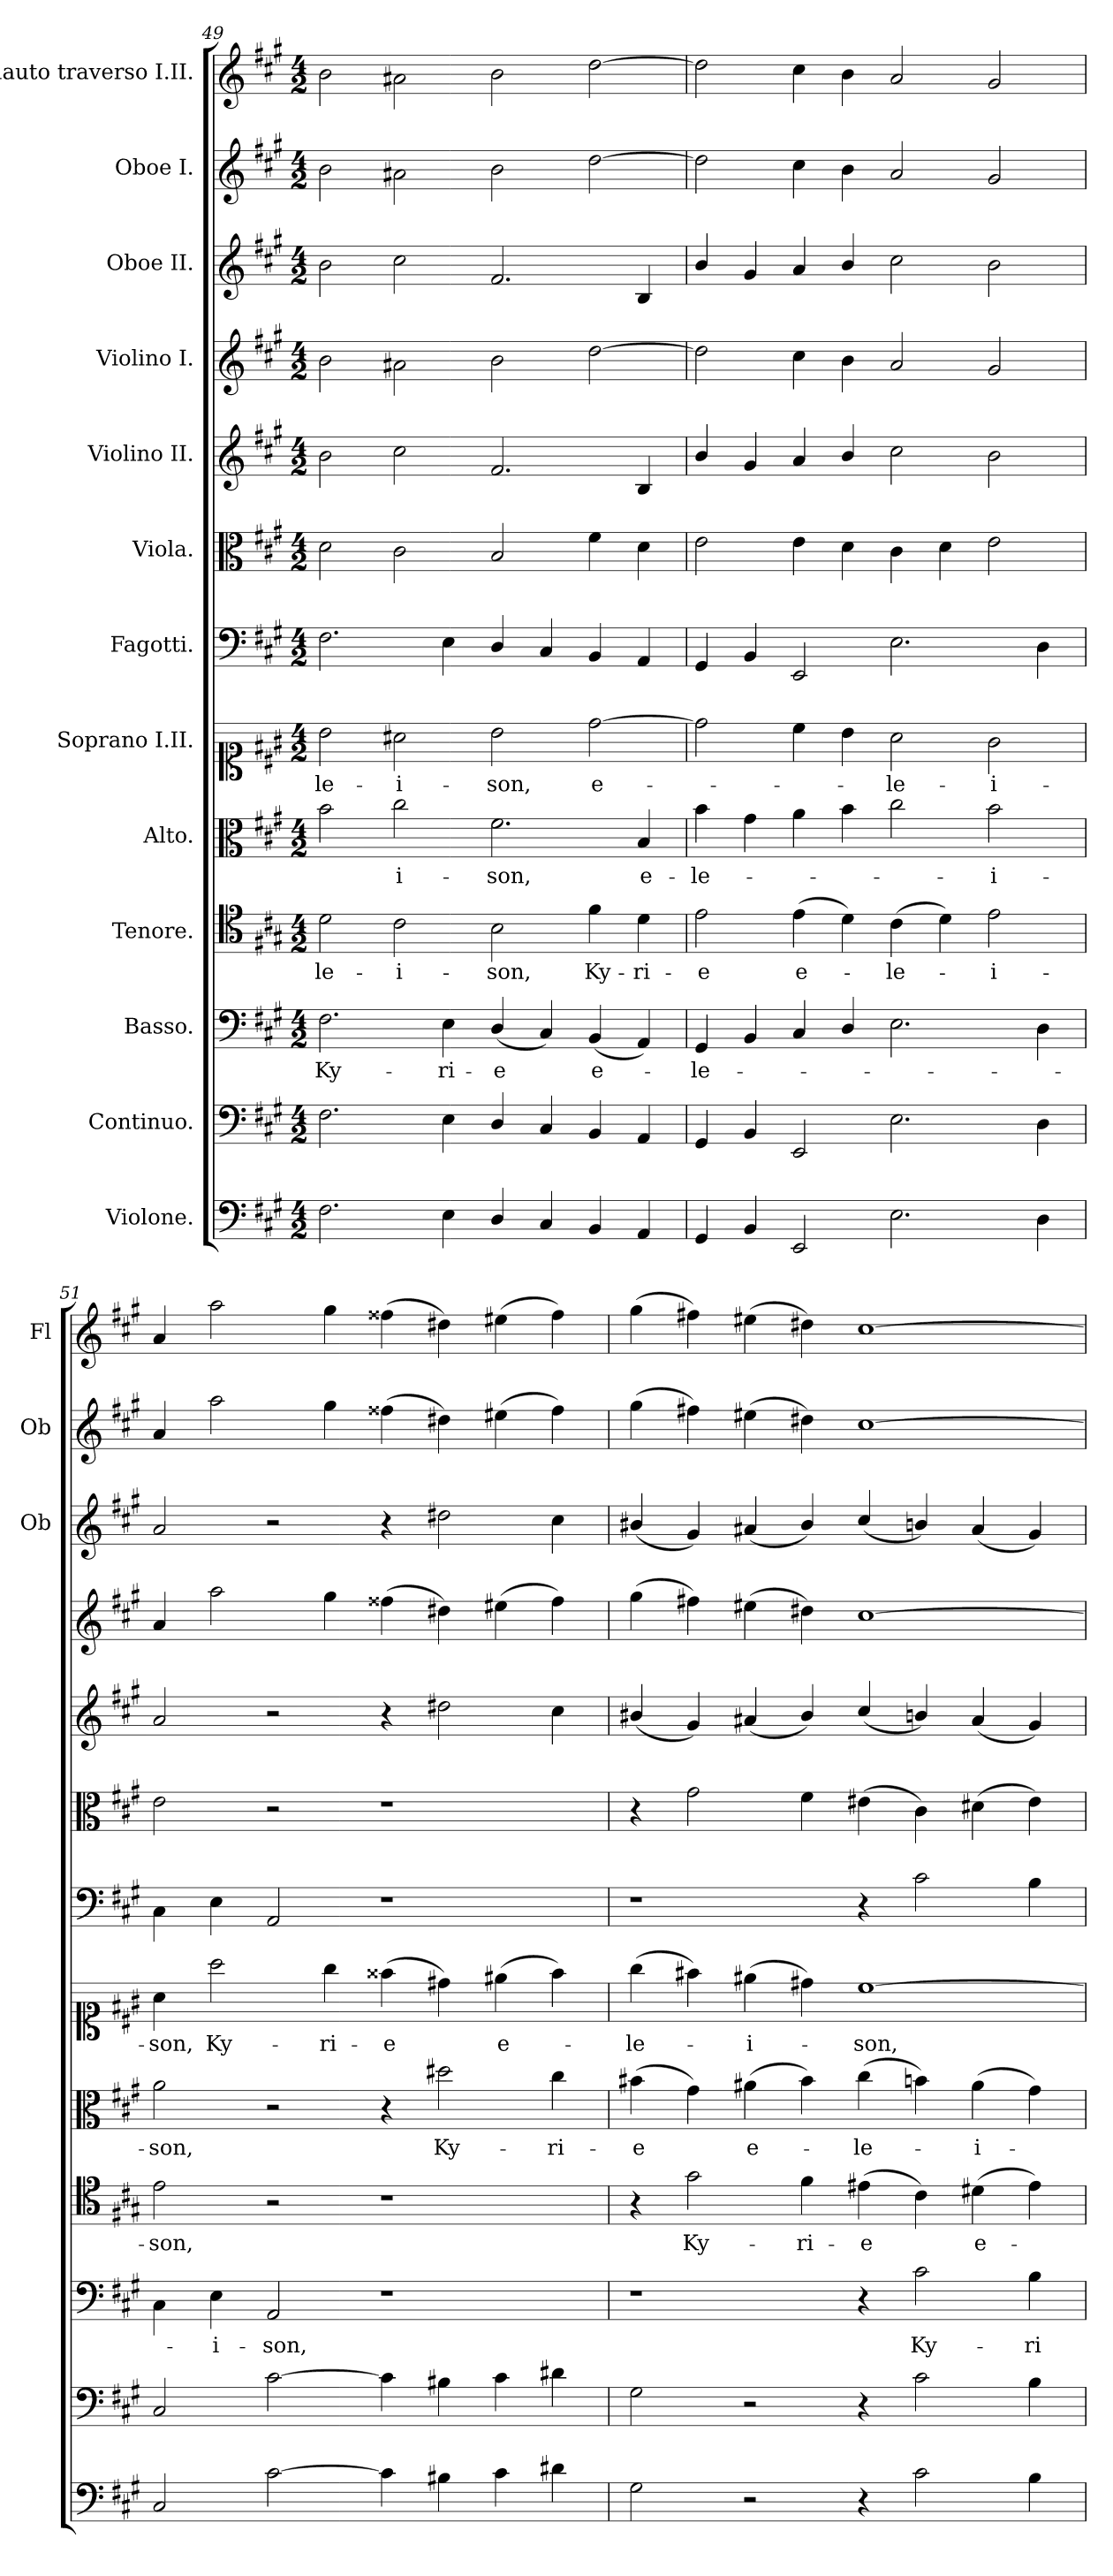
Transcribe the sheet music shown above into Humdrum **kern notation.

**kern	**kern	**kern	**text	**kern	**text	**kern	**text	**kern	**text	**kern	**kern	**kern	**kern	**kern	**kern	**kern
*part13	*part12	*part11	*part11	*part10	*part10	*part9	*part9	*part8	*part8	*part7	*part6	*part5	*part4	*part3	*part2	*part1
*staff13	*staff12	*staff11	*staff11	*staff10	*staff10	*staff9	*staff9	*staff8	*staff8	*staff7	*staff6	*staff5	*staff4	*staff3	*staff2	*staff1
*I"Violone.	*I"Continuo.	*I"Basso.	*	*I"Tenore.	*	*I"Alto.	*	*I"Soprano I.II.	*	*I"Fagotti.	*I"Viola.	*I"Violino II.	*I"Violino I.	*I"Oboe II.	*I"Oboe I.	*I"Flauto traverso I.II.
*	*	*	*	*	*	*	*	*	*	*	*	*	*	*I'Ob	*I'Ob	*I'Fl
*clefF4	*clefF4	*clefF4	*	*clefC4	*	*clefC3	*	*clefC1	*	*clefF4	*clefC3	*clefG2	*clefG2	*clefG2	*clefG2	*clefG2
*ITrd7c12	*	*	*	*	*	*	*	*	*	*	*	*	*	*	*	*
*k[f#c#g#]	*k[f#c#g#]	*k[f#c#g#]	*	*k[f#c#g#]	*	*k[f#c#g#]	*	*k[f#c#g#]	*	*k[f#c#g#]	*k[f#c#g#]	*k[f#c#g#]	*k[f#c#g#]	*k[f#c#g#]	*k[f#c#g#]	*k[f#c#g#]
*M4/2	*M4/2	*M4/2	*	*M4/2	*	*M4/2	*	*M4/2	*	*M4/2	*M4/2	*M4/2	*M4/2	*M4/2	*M4/2	*M4/2
=49	=49	=49	=49	=49	=49	=49	=49	=49	=49	=49	=49	=49	=49	=49	=49	=49
!	!	!	!LO:LY:b	!	!LO:LY:b	!	!	!	!LO:LY:b	!	!	!	!	!	!	!
2.FF#\	2.F#\	2.F#\	Ky-	2d\	le-	2b\	.	2b\	-le-	2.F#\	2d\	2b\	2b\	2b\	2b\	2b\
!	!	!	!	!	!LO:LY:b	!	!LO:LY:b	!	!LO:LY:b	!	!	!	!	!	!	!
.	.	.	.	2c#\	-i-	2cc#\	-i-	2a#X\	-i-	.	2c#\	2cc#\	2a#X\	2cc#\	2a#X\	2a#X\
!	!	!	!LO:LY:b	!	!	!	!	!	!	!	!	!	!	!	!	!
4EE\	4E\	4E\	-ri-	.	.	.	.	.	.	4E\	.	.	.	.	.	.
!	!	!	!LO:LY:b	!	!LO:LY:b	!	!LO:LY:b	!	!LO:LY:b	!	!	!	!	!	!	!
4DD/	4D/	(4D/	-e	2B\	-son,	2.f#\	-son,	2b\	-son,	4D/	2B/	2.f#/	2b\	2.f#/	2b\	2b\
4CC#/	4C#/	4C#/)	.	.	.	.	.	.	.	4C#/	.	.	.	.	.	.
!	!	!	!LO:LY:b	!	!LO:LY:b	!	!	!	!LO:LY:b	!	!	!	!	!	!	!
4BBB/	4BB/	(4BB/	e-	4f#\	Ky-	.	.	[2dd\	e-	4BB/	4f#\	.	[2dd\	.	[2dd\	[2dd\
!	!	!	!	!	!LO:LY:b	!	!LO:LY:b	!	!	!	!	!	!	!	!	!
4AAA/	4AA/	4AA/)	.	4d\	-ri-	4B/	e-	.	.	4AA/	4d\	4B/	.	4B/	.	.
!!LO:PB:g=z
=50	=50	=50	=50	=50	=50	=50	=50	=50	=50	=50	=50	=50	=50	=50	=50	=50
!	!	!	!LO:LY:b	!	!LO:LY:b	!	!LO:LY:b	!	!	!	!	!	!	!	!	!
4GGG#/	4GG#/	4GG#/	le-	2e\	-e	4b\	-le-	2dd\]	.	4GG#/	2e\	4b/	2dd\]	4b/	2dd\]	2dd\]
4BBB/	4BB/	4BB/	.	.	.	4g#\	.	.	.	4BB/	.	4g#/	.	4g#/	.	.
!	!	!	!	!	!LO:LY:b	!	!	!	!	!	!	!	!	!	!	!
2EEE/	2EE/	4C#/	.	(4e\	e-	4a\	.	4cc#\	.	2EE/	4e\	4a/	4cc#\	4a/	4cc#\	4cc#\
.	.	4D/	.	4d\)	.	4b\	.	4b\	.	.	4d\	4b/	4b\	4b/	4b\	4b\
!	!	!	!	!	!LO:LY:b	!	!	!	!LO:LY:b	!	!	!	!	!	!	!
2.EE\	2.E\	2.E\	.	(4c#\	-le-	2cc#\	.	2a\	le-	2.E\	4c#\	2cc#\	2a/	2cc#\	2a/	2a/
.	.	.	.	4d\)	.	.	.	.	.	.	4d\	.	.	.	.	.
!	!	!	!	!	!LO:LY:b	!	!LO:LY:b	!	!LO:LY:b	!	!	!	!	!	!	!
.	.	.	.	2e\	-i-	2b\	-i-	2g#\	-i-	.	2e\	2b\	2g#/	2b\	2g#/	2g#/
4DD\	4D\	4D\	.	.	.	.	.	.	.	4D\	.	.	.	.	.	.
=51	=51	=51	=51	=51	=51	=51	=51	=51	=51	=51	=51	=51	=51	=51	=51	=51
!	!	!	!	!	!LO:LY:b	!	!LO:LY:b	!	!LO:LY:b	!	!	!	!	!	!	!
2CC#/	2C#/	4C#\	.	2e\	-son,	2a\	-son,	4a\	-son,	4C#\	2e\	2a/	4a/	2a/	4a/	4a/
!	!	!	!LO:LY:b	!	!	!	!	!	!LO:LY:b	!	!	!	!	!	!	!
.	.	4E\	-i-	.	.	.	.	2aa\	Ky-	4E\	.	.	2aa\	.	2aa\	2aa\
!	!	!	!LO:LY:b	!	!	!	!	!	!	!	!	!	!	!	!	!
[2C#\	[2c#\	2AA/	-son,	2r	.	2r	.	.	.	2AA/	2r	2r	.	2r	.	.
!	!	!	!	!	!	!	!	!	!LO:LY:b	!	!	!	!	!	!	!
.	.	.	.	.	.	.	.	4gg#\	-ri-	.	.	.	4gg#\	.	4gg#\	4gg#\
!	!	!	!	!	!	!	!	!	!LO:LY:b	!	!	!	!	!	!	!
4C#\]	4c#\]	1r	.	1r	.	4r	.	(4ff##X\	-e	1r	1r	4r	(4ff##X\	4r	(4ff##X\	(4ff##X\
!	!	!	!	!	!	!	!LO:LY:b	!	!	!	!	!	!	!	!	!
4BB#X\	4B#X\	.	.	.	.	2dd#X\	Ky-	4dd#X\)	.	.	.	2dd#X\	4dd#X\)	2dd#X\	4dd#X\)	4dd#X\)
!	!	!	!	!	!	!	!	!	!LO:LY:b	!	!	!	!	!	!	!
4C#\	4c#\	.	.	.	.	.	.	(4ee#X\	e-	.	.	.	(4ee#X\	.	(4ee#X\	(4ee#X\
!	!	!	!	!	!	!	!LO:LY:b	!	!	!	!	!	!	!	!	!
4D#X\	4d#X\	.	.	.	.	4cc#\	-ri-	4ff##\)	.	.	.	4cc#\	4ff##\)	4cc#\	4ff##\)	4ff##\)
=52	=52	=52	=52	=52	=52	=52	=52	=52	=52	=52	=52	=52	=52	=52	=52	=52
!	!	!	!	!	!	!	!LO:LY:b	!	!LO:LY:b	!	!	!	!	!	!	!
2GG#\	2G#\	1r	.	4r	.	(4b#X\	-e	(4gg#\	-le-	1r	4r	(4b#X/	(4gg#\	(4b#X/	(4gg#\	(4gg#\
!	!	!	!	!	!LO:LY:b	!	!	!	!	!	!	!	!	!	!	!
.	.	.	.	2g#\	Ky-	4g#\)	.	4ff#X\)	.	.	2g#\	4g#/)	4ff#X\)	4g#/)	4ff#X\)	4ff#X\)
!	!	!	!	!	!	!	!LO:LY:b	!	!LO:LY:b	!	!	!	!	!	!	!
2r	2r	.	.	.	.	(4a#X\	e-	(4ee#X\	-i-	.	.	(4a#X/	(4ee#X\	(4a#X/	(4ee#X\	(4ee#X\
!	!	!	!	!	!LO:LY:b	!	!	!	!	!	!	!	!	!	!	!
.	.	.	.	4f#\	-ri-	4b#\)	.	4dd#X\)	.	.	4f#\	4b#/)	4dd#X\)	4b#/)	4dd#X\)	4dd#X\)
!	!	!	!	!	!LO:LY:b	!	!LO:LY:b	!	!LO:LY:b	!	!	!	!	!	!	!
4r	4r	4r	.	(4e#X\	-e	(4cc#\	-le-	[1cc#	-son,	4r	(4e#X\	(4cc#/	[1cc#	(4cc#/	[1cc#	[1cc#
!	!	!	!LO:LY:b	!	!	!	!	!	!	!	!	!	!	!	!	!
2C#\	2c#\	2c#\	Ky-	4c#\)	.	4bn\)	.	.	.	2c#\	4c#\)	4bn/)	.	4bn/)	.	.
!	!	!	!	!	!LO:LY:b	!	!LO:LY:b	!	!	!	!	!	!	!	!	!
.	.	.	.	(4d#X\	e-	(4a#\	-i-	.	.	.	(4d#X\	(4a#/	.	(4a#/	.	.
!	!	!	!LO:LY:b	!	!	!	!	!	!	!	!	!	!	!	!	!
4BB\	4B\	4B\	-ri-	4e#\)	.	4g#\)	.	.	.	4B\	4e#\)	4g#/)	.	4g#/)	.	.
=	=	=	=	=	=	=	=	=	=	=	=	=	=	=	=	=
*-	*-	*-	*-	*-	*-	*-	*-	*-	*-	*-	*-	*-	*-	*-	*-	*-
